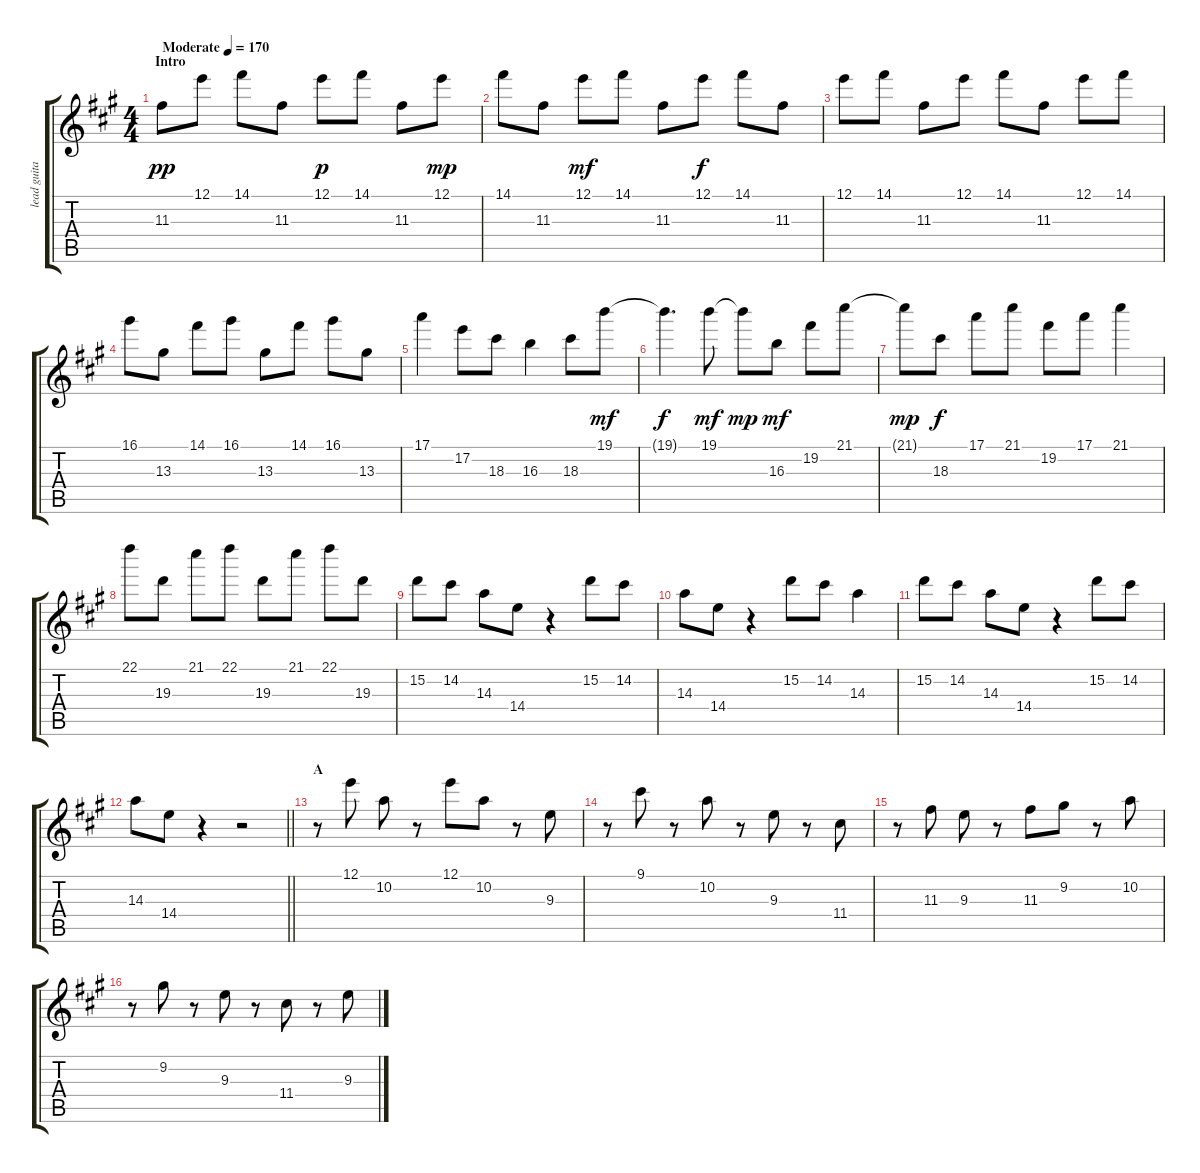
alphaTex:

\track ("lead guitar" "lead guita") {instrument overdrivenguitar}
\staff {score tabs}
\tuning (E4 B3 G3 D3 A2 E2) {hide}
\ts (4 4)
\section ("" "Intro")
\tempo (170 "Moderate")
\clef g2
\ks a
11.3.8{dy pp instrument overdrivenguitar} 12.1.8 14.1.8 11.3.8 12.1.8{dy p} 14.1.8 11.3.8 12.1.8{dy mp} |
14.1.8 11.3.8 12.1.8{dy mf} 14.1.8 11.3.8 12.1.8{dy f} 14.1.8 11.3.8 |
12.1.8 14.1.8 11.3.8 12.1.8 14.1.8 11.3.8 12.1.8 14.1.8 |
16.1.8 13.3.8 14.1.8 16.1.8 13.3.8 14.1.8 16.1.8 13.3.8 |
17.1.4 17.2.8 18.3.8 16.3.4 18.3.8 19.1.8{dy mf} |
19.1{t}.4{d dy f} 19.1.8{dy mf} 19.1{t}.8{dy mp} 16.3.8{dy mf} 19.2.8 21.1.8 |
21.1{t}.8{dy mp} 18.3.8{dy f} 17.1.8 21.1.8 19.2.8 17.1.8 21.1.4 |
22.1.8 19.3.8 21.1.8 22.1.8 19.3.8 21.1.8 22.1.8 19.3.8 |
15.2.8 14.2.8 14.3.8 14.4.8 r.4 15.2.8 14.2.8 |
14.3.8 14.4.8 r.4 15.2.8 14.2.8 14.3.4 |
15.2.8 14.2.8 14.3.8 14.4.8 r.4 15.2.8 14.2.8 |
\barLineRight lightlight
14.3.8 14.4.8 r.4 r.2 |
\section ("" "A")
r.8 12.1.8 10.2.8 r.8 12.1.8 10.2.8 r.8 9.3.8 |
r.8 9.1.8 r.8 10.2.8 r.8 9.3.8 r.8 11.4.8 |
r.8 11.3.8 9.3.8 r.8 11.3.8 9.2.8 r.8 10.2.8 |
r.8 9.2.8 r.8 9.3.8 r.8 11.4.8 r.8 9.3.8
